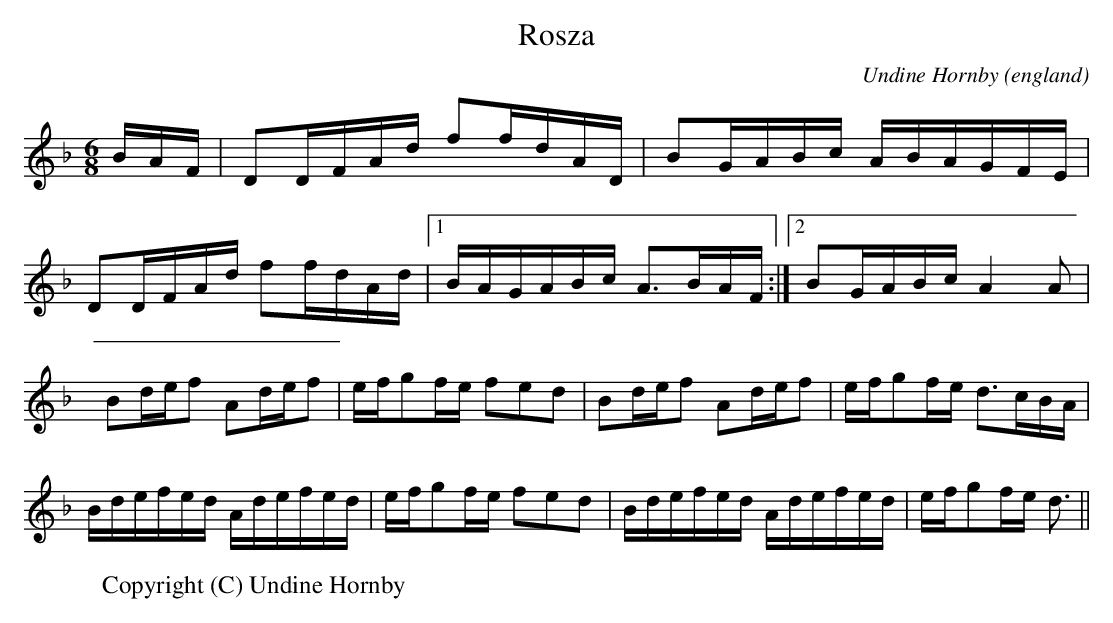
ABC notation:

X:1
T:Rosza
O:england
M:6/8
L:1/16
C:Undine Hornby
K:Dm
BAF|\
D2DFAd f2fdAD|B2GABc ABAGFE|
D2DFAd f2fdAd\
|1 BAGABc A3BAF :|2 B2GABc A4A2|
B2def2 A2def2|efg2fe f2e2d2|\
B2def2 A2def2|efg2fe d3cBA|
Bdefed Adefed|efg2fe f2e2d2|\
Bdefed Adefed|efg2fe d3||
W:Copyright (C) Undine Hornby
